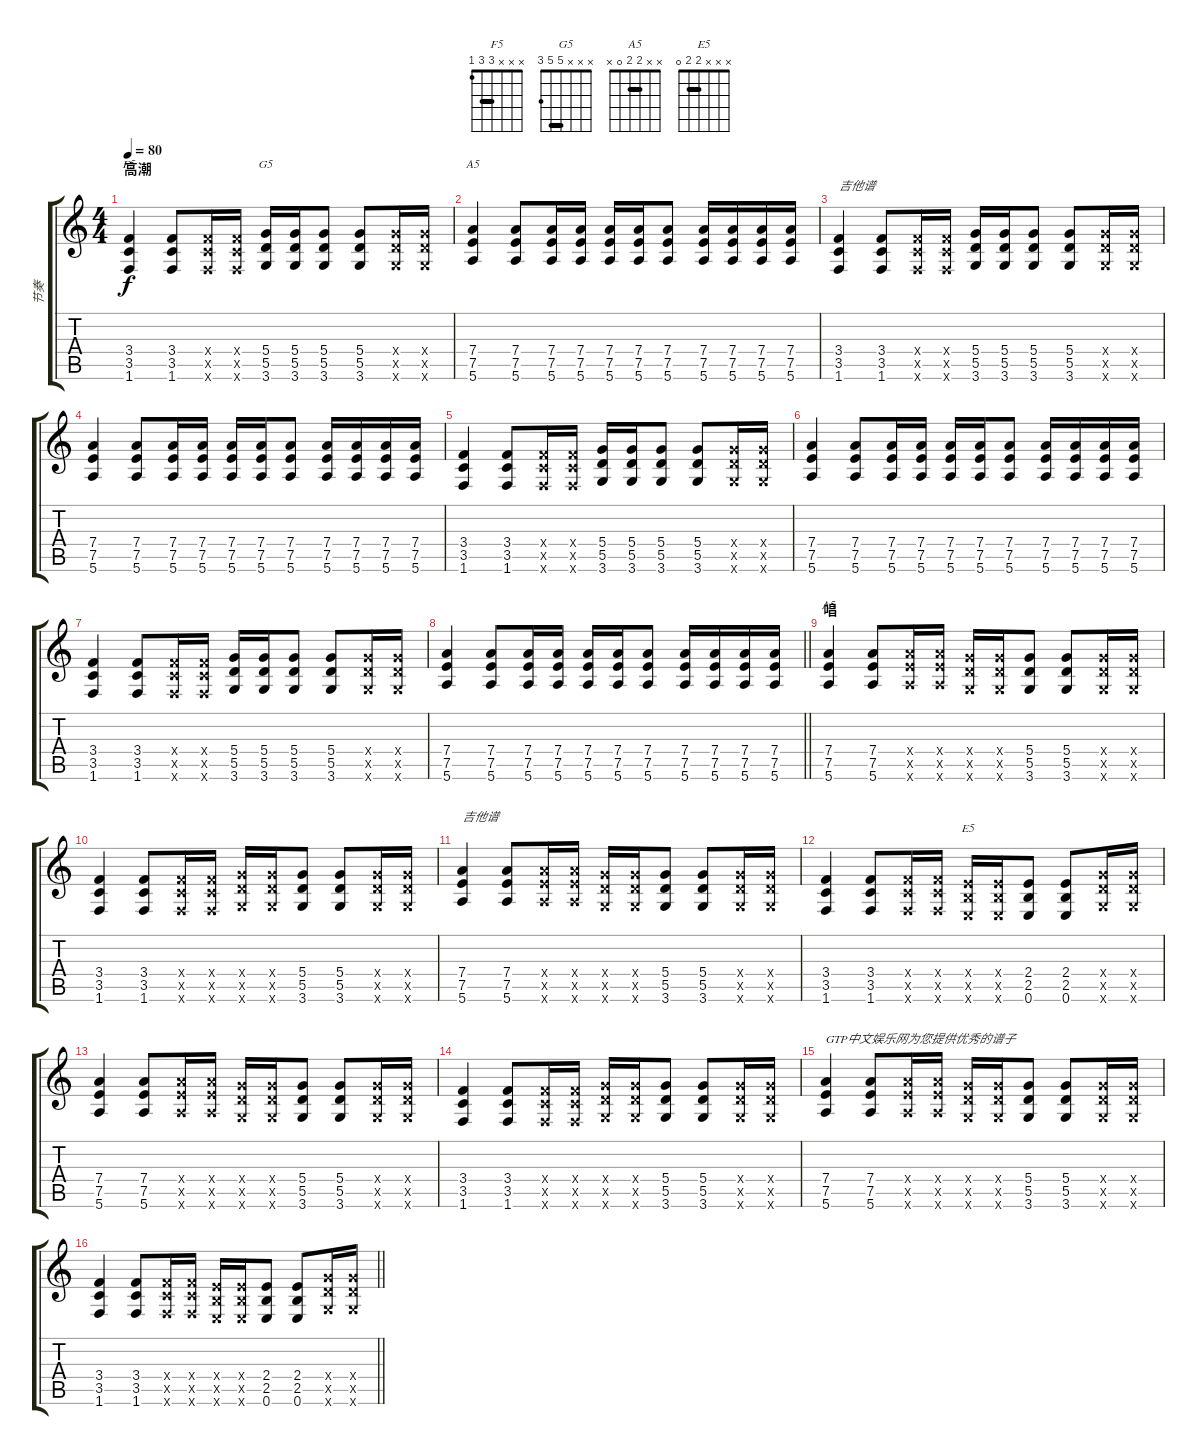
\track ("节奏" "节奏") {instrument overdrivenguitar}
\staff {score tabs}
\tuning (E4 B3 G3 D3 A2 E2) {hide}
\chord ("F5" x x x 3 3 1) {barre 3}
\chord ("G5" x x x 5 5 3) {barre 5}
\chord ("A5" x x x 7 7 5) {firstfret 5 barre 7}
\chord ("A5" x x 2 2 0 x) {barre 2}
\chord ("E5" x x x 2 2 0) {barre 2}
\ts (4 4)
\section ("" "高潮")
\tempo 80
\clef g2
\ks c
(3.4 3.5 1.6).4{ch "F5" dy f} (3.4 3.5 1.6).8 (3.4{x} 3.5{x} 1.6{x}).16 (3.4{x} 3.5{x} 1.6{x}).16 (5.4 5.5 3.6).16{ch "G5"} (5.4 5.5 3.6).16 (5.4 5.5 3.6).8 (5.4 5.5 3.6).8 (5.4{x} 5.5{x} 3.6{x}).16 (5.4{x} 5.5{x} 3.6{x}).16 |
(7.4 7.5 5.6).4{ch "A5"} (7.4 7.5 5.6).8 (7.4 7.5 5.6).16 (7.4 7.5 5.6).16 (7.4 7.5 5.6).16 (7.4 7.5 5.6).16 (7.4 7.5 5.6).8 (7.4 7.5 5.6).16 (7.4 7.5 5.6).16 (7.4 7.5 5.6).16 (7.4 7.5 5.6).16 |
(3.4 3.5 1.6).4{txt "吉他谱"} (3.4 3.5 1.6).8 (3.4{x} 3.5{x} 1.6{x}).16 (3.4{x} 3.5{x} 1.6{x}).16 (5.4 5.5 3.6).16 (5.4 5.5 3.6).16 (5.4 5.5 3.6).8 (5.4 5.5 3.6).8 (5.4{x} 5.5{x} 3.6{x}).16 (5.4{x} 5.5{x} 3.6{x}).16 |
(7.4 7.5 5.6).4 (7.4 7.5 5.6).8 (7.4 7.5 5.6).16 (7.4 7.5 5.6).16 (7.4 7.5 5.6).16 (7.4 7.5 5.6).16 (7.4 7.5 5.6).8 (7.4 7.5 5.6).16 (7.4 7.5 5.6).16 (7.4 7.5 5.6).16 (7.4 7.5 5.6).16 |
(3.4 3.5 1.6).4 (3.4 3.5 1.6).8 (3.4{x} 3.5{x} 1.6{x}).16 (3.4{x} 3.5{x} 1.6{x}).16 (5.4 5.5 3.6).16 (5.4 5.5 3.6).16 (5.4 5.5 3.6).8 (5.4 5.5 3.6).8 (5.4{x} 5.5{x} 3.6{x}).16 (5.4{x} 5.5{x} 3.6{x}).16 |
(7.4 7.5 5.6).4 (7.4 7.5 5.6).8 (7.4 7.5 5.6).16 (7.4 7.5 5.6).16 (7.4 7.5 5.6).16 (7.4 7.5 5.6).16 (7.4 7.5 5.6).8 (7.4 7.5 5.6).16 (7.4 7.5 5.6).16 (7.4 7.5 5.6).16 (7.4 7.5 5.6).16 |
(3.4 3.5 1.6).4 (3.4 3.5 1.6).8 (3.4{x} 3.5{x} 1.6{x}).16 (3.4{x} 3.5{x} 1.6{x}).16 (5.4 5.5 3.6).16 (5.4 5.5 3.6).16 (5.4 5.5 3.6).8 (5.4 5.5 3.6).8 (5.4{x} 5.5{x} 3.6{x}).16 (5.4{x} 5.5{x} 3.6{x}).16 |
\barLineRight lightlight
(7.4 7.5 5.6).4 (7.4 7.5 5.6).8 (7.4 7.5 5.6).16 (7.4 7.5 5.6).16 (7.4 7.5 5.6).16 (7.4 7.5 5.6).16 (7.4 7.5 5.6).8 (7.4 7.5 5.6).16 (7.4 7.5 5.6).16 (7.4 7.5 5.6).16 (7.4 7.5 5.6).16 |
\section ("" "唱")
(7.4 7.5 5.6).4{ch "A5"} (7.4 7.5 5.6).8 (7.4{x} 7.5{x} 5.6{x}).16 (7.4{x} 7.5{x} 5.6{x}).16 (5.4{x} 5.5{x} 3.6{x}).16 (5.4{x} 5.5{x} 3.6{x}).16 (5.4 5.5 3.6).8 (5.4 5.5 3.6).8 (5.4{x} 5.5{x} 3.6{x}).16 (5.4{x} 5.5{x} 3.6{x}).16 |
(3.4 3.5 1.6).4 (3.4 3.5 1.6).8 (3.4{x} 3.5{x} 1.6{x}).16 (3.4{x} 3.5{x} 1.6{x}).16 (5.4{x} 5.5{x} 3.6{x}).16 (5.4{x} 5.5{x} 3.6{x}).16 (5.4 5.5 3.6).8 (5.4 5.5 3.6).8 (5.4{x} 5.5{x} 3.6{x}).16 (5.4{x} 5.5{x} 3.6{x}).16 |
(7.4 7.5 5.6).4{txt "吉他谱"} (7.4 7.5 5.6).8 (7.4{x} 7.5{x} 5.6{x}).16 (7.4{x} 7.5{x} 5.6{x}).16 (5.4{x} 5.5{x} 3.6{x}).16 (5.4{x} 5.5{x} 3.6{x}).16 (5.4 5.5 3.6).8 (5.4 5.5 3.6).8 (5.4{x} 5.5{x} 3.6{x}).16 (5.4{x} 5.5{x} 3.6{x}).16 |
(3.4 3.5 1.6).4 (3.4 3.5 1.6).8 (3.4{x} 3.5{x} 1.6{x}).16 (3.4{x} 3.5{x} 1.6{x}).16 (2.4{x} 2.5{x} 0.6{x}).16{ch "E5"} (2.4{x} 2.5{x} 0.6{x}).16 (2.4 2.5 0.6).8 (2.4 2.5 0.6).8 (5.4{x} 5.5{x} 3.6{x}).16 (5.4{x} 5.5{x} 3.6{x}).16 |
(7.4 7.5 5.6).4 (7.4 7.5 5.6).8 (7.4{x} 7.5{x} 5.6{x}).16 (7.4{x} 7.5{x} 5.6{x}).16 (5.4{x} 5.5{x} 3.6{x}).16 (5.4{x} 5.5{x} 3.6{x}).16 (5.4 5.5 3.6).8 (5.4 5.5 3.6).8 (5.4{x} 5.5{x} 3.6{x}).16 (5.4{x} 5.5{x} 3.6{x}).16 |
(3.4 3.5 1.6).4 (3.4 3.5 1.6).8 (3.4{x} 3.5{x} 1.6{x}).16 (3.4{x} 3.5{x} 1.6{x}).16 (5.4{x} 5.5{x} 3.6{x}).16 (5.4{x} 5.5{x} 3.6{x}).16 (5.4 5.5 3.6).8 (5.4 5.5 3.6).8 (5.4{x} 5.5{x} 3.6{x}).16 (5.4{x} 5.5{x} 3.6{x}).16 |
(7.4 7.5 5.6).4{txt "GTP中文娱乐网为您提供优秀的谱子"} (7.4 7.5 5.6).8 (7.4{x} 7.5{x} 5.6{x}).16 (7.4{x} 7.5{x} 5.6{x}).16 (5.4{x} 5.5{x} 3.6{x}).16 (5.4{x} 5.5{x} 3.6{x}).16 (5.4 5.5 3.6).8 (5.4 5.5 3.6).8 (5.4{x} 5.5{x} 3.6{x}).16 (5.4{x} 5.5{x} 3.6{x}).16 |
\barLineRight lightlight
(3.4 3.5 1.6).4 (3.4 3.5 1.6).8 (3.4{x} 3.5{x} 1.6{x}).16 (3.4{x} 3.5{x} 1.6{x}).16 (2.4{x} 2.5{x} 0.6{x}).16 (2.4{x} 2.5{x} 0.6{x}).16 (2.4 2.5 0.6).8 (2.4 2.5 0.6).8 (5.4{x} 5.5{x} 3.6{x}).16 (5.4{x} 5.5{x} 3.6{x}).16
